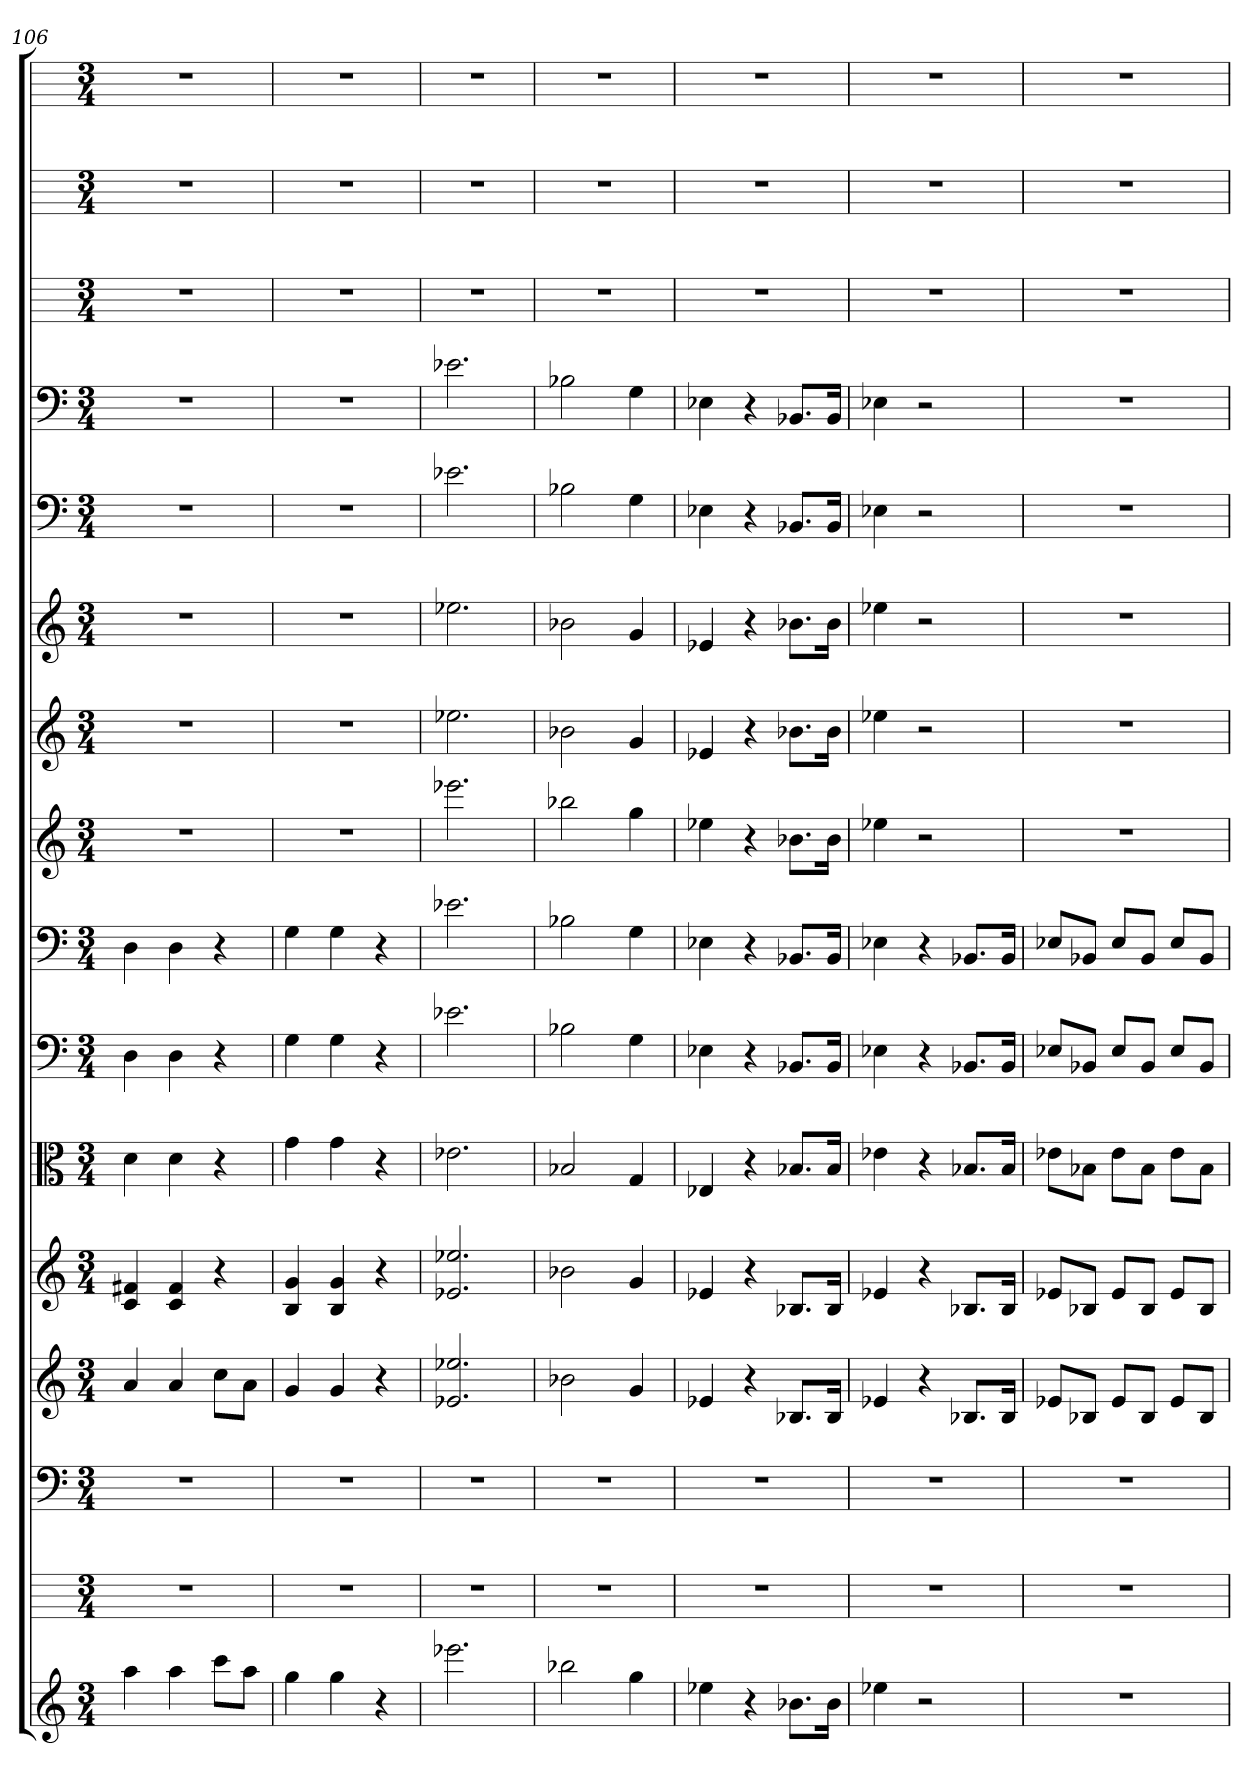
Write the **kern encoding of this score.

**kern	**kern	**kern	**kern	**kern	**kern	**kern	**kern	**kern	**kern	**kern	**kern	**kern	**kern	**kern	**kern
*part16	*part15	*part14	*part13	*part12	*part11	*part10	*part9	*part8	*part7	*part6	*part5	*part4	*part3	*part2	*part1
*staff16	*staff15	*staff14	*staff13	*staff12	*staff11	*staff10	*staff9	*staff8	*staff7	*staff6	*staff5	*staff4	*staff3	*staff2	*staff1
*	*	*clefF4	*	*	*clefC3	*clefF4	*clefF4	*	*	*	*clefF4	*clefF4	*	*	*
*k[]	*k[]	*k[]	*k[]	*k[]	*k[]	*k[]	*k[]	*k[]	*k[]	*k[]	*k[]	*k[]	*k[]	*k[]	*k[]
*C:	*C:	*C:	*C:	*C:	*C:	*C:	*C:	*C:	*C:	*C:	*C:	*C:	*C:	*C:	*C:
*M3/4	*M3/4	*M3/4	*M3/4	*M3/4	*M3/4	*M3/4	*M3/4	*M3/4	*M3/4	*M3/4	*M3/4	*M3/4	*M3/4	*M3/4	*M3/4
=106	=106	=106	=106	=106	=106	=106	=106	=106	=106	=106	=106	=106	=106	=106	=106
4aa	2.r	2.r	4a	4c 4f#X	4d	4D	4D	2.r	2.r	2.r	2.r	2.r	2.r	2.r	2.r
4aa	.	.	4a	4c 4f#	4d	4D	4D	.	.	.	.	.	.	.	.
8cccL	.	.	8ccL	4r	4r	4r	4r	.	.	.	.	.	.	.	.
8aaJ	.	.	8aJ	.	.	.	.	.	.	.	.	.	.	.	.
=107	=107	=107	=107	=107	=107	=107	=107	=107	=107	=107	=107	=107	=107	=107	=107
4gg	2.r	2.r	4g	4B 4g	4g	4G	4G	2.r	2.r	2.r	2.r	2.r	2.r	2.r	2.r
4gg	.	.	4g	4B 4g	4g	4G	4G	.	.	.	.	.	.	.	.
4r	.	.	4r	4r	4r	4r	4r	.	.	.	.	.	.	.	.
=108	=108	=108	=108	=108	=108	=108	=108	=108	=108	=108	=108	=108	=108	=108	=108
2.eee-X	2.r	2.r	2.e-X 2.ee-X	2.e-X 2.ee-X	2.e-X	2.e-X	2.e-X	2.eee-X	2.ee-X	2.ee-X	2.e-X	2.e-X	2.r	2.r	2.r
=109	=109	=109	=109	=109	=109	=109	=109	=109	=109	=109	=109	=109	=109	=109	=109
2bb-X	2.r	2.r	2b-X	2b-X	2B-X	2B-X	2B-X	2bb-X	2b-X	2b-X	2B-X	2B-X	2.r	2.r	2.r
4gg	.	.	4g	4g	4G	4G	4G	4gg	4g	4g	4G	4G	.	.	.
=110	=110	=110	=110	=110	=110	=110	=110	=110	=110	=110	=110	=110	=110	=110	=110
4ee-X	2.r	2.r	4e-X	4e-X	4E-X	4E-X	4E-X	4ee-X	4e-X	4e-X	4E-X	4E-X	2.r	2.r	2.r
4r	.	.	4r	4r	4r	4r	4r	4r	4r	4r	4r	4r	.	.	.
8.b-XL	.	.	8.B-XL	8.B-XL	8.B-X/L	8.BB-X/L	8.BB-X/L	8.b-XL	8.b-XL	8.b-XL	8.BB-X/L	8.BB-X/L	.	.	.
16b-Jk	.	.	16B-Jk	16B-Jk	16B-/Jk	16BB-/Jk	16BB-/Jk	16b-Jk	16b-Jk	16b-Jk	16BB-/Jk	16BB-/Jk	.	.	.
=111	=111	=111	=111	=111	=111	=111	=111	=111	=111	=111	=111	=111	=111	=111	=111
4ee-X	2.r	2.r	4e-X	4e-X	4e-X	4E-X	4E-X	4ee-X	4ee-X	4ee-X	4E-X	4E-X	2.r	2.r	2.r
2r	.	.	4r	4r	4r	4r	4r	2r	2r	2r	2r	2r	.	.	.
.	.	.	8.B-XL	8.B-XL	8.B-X/L	8.BB-X/L	8.BB-X/L	.	.	.	.	.	.	.	.
.	.	.	16B-Jk	16B-Jk	16B-/Jk	16BB-/Jk	16BB-/Jk	.	.	.	.	.	.	.	.
=112	=112	=112	=112	=112	=112	=112	=112	=112	=112	=112	=112	=112	=112	=112	=112
2.r	2.r	2.r	8e-XL	8e-XL	8e-X\L	8E-X/L	8E-X/L	2.r	2.r	2.r	2.r	2.r	2.r	2.r	2.r
.	.	.	8B-XJ	8B-XJ	8B-X\J	8BB-X/J	8BB-X/J	.	.	.	.	.	.	.	.
.	.	.	8e-L	8e-L	8e-\L	8E-/L	8E-/L	.	.	.	.	.	.	.	.
.	.	.	8B-J	8B-J	8B-\J	8BB-/J	8BB-/J	.	.	.	.	.	.	.	.
.	.	.	8e-L	8e-L	8e-\L	8E-/L	8E-/L	.	.	.	.	.	.	.	.
.	.	.	8B-J	8B-J	8B-\J	8BB-/J	8BB-/J	.	.	.	.	.	.	.	.
=	=	=	=	=	=	=	=	=	=	=	=	=	=	=	=
*-	*-	*-	*-	*-	*-	*-	*-	*-	*-	*-	*-	*-	*-	*-	*-
